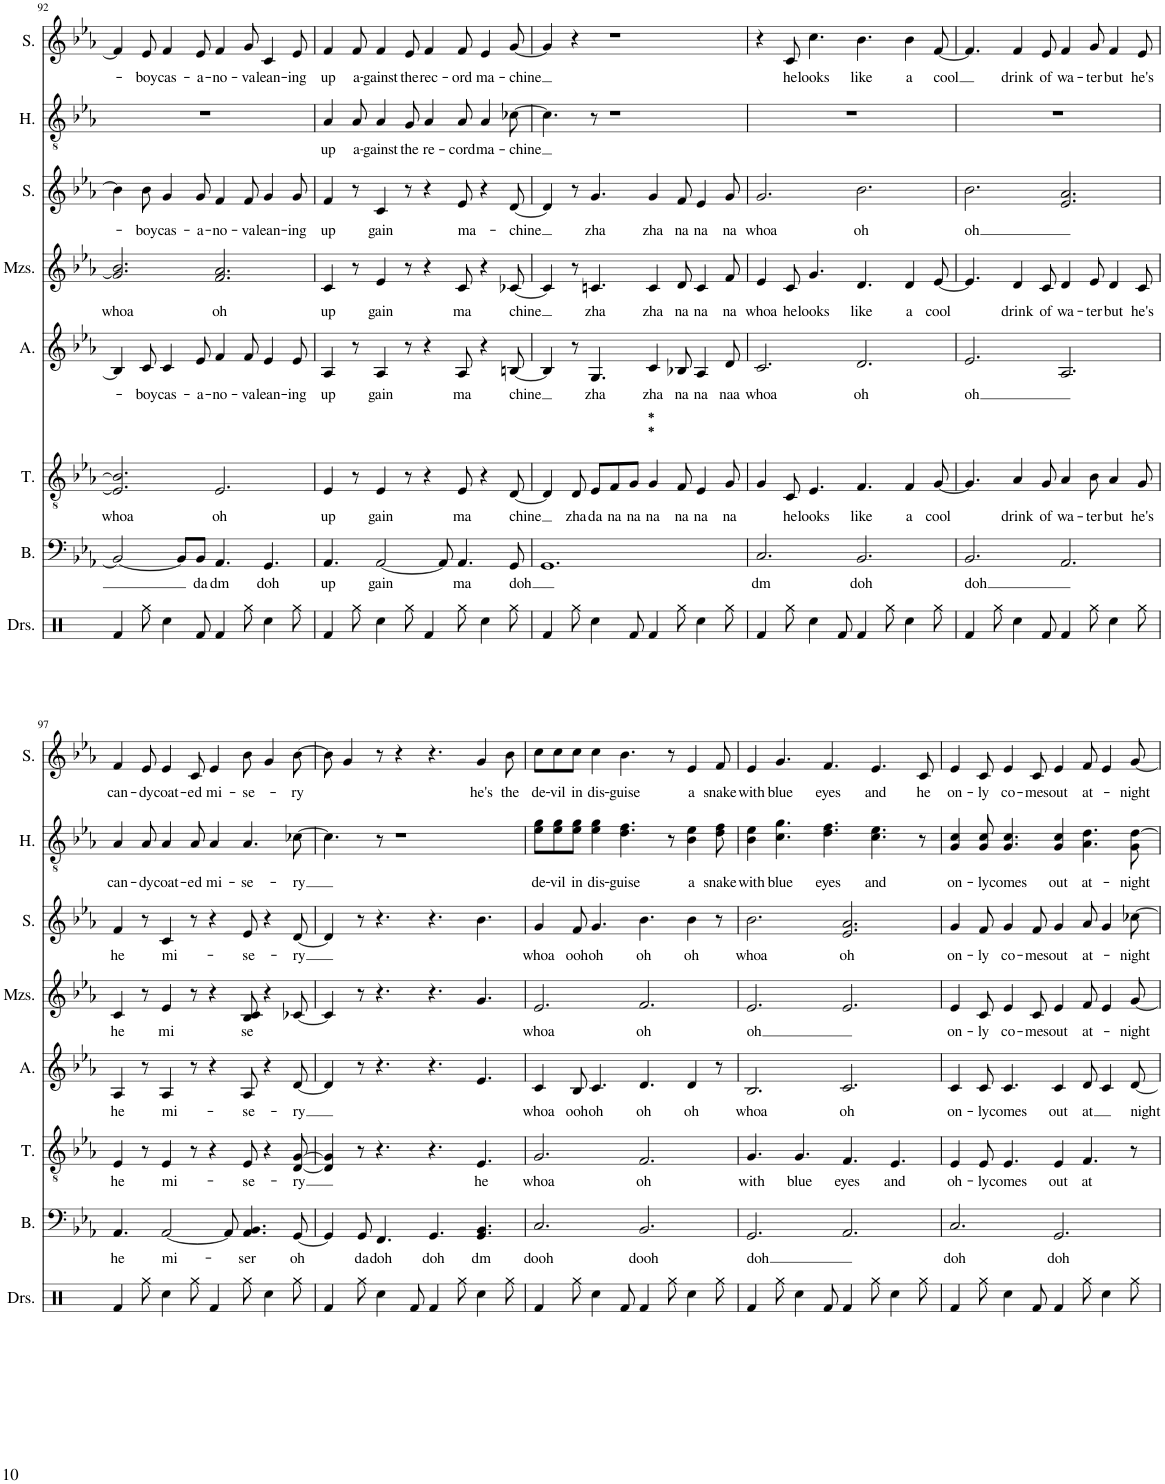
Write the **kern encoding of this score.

**kern	**text	**kern	**text	**kern	**text	**kern	**text	**kern	**text	**kern	**text	**kern	**text
*part7	*part7	*part6	*part6	*part5	*part5	*part4	*part4	*part3	*part3	*part2	*part2	*part1	*part1
*staff7	*staff7	*staff6	*staff6	*staff5	*staff5	*staff4	*staff4	*staff3	*staff3	*staff2	*staff2	*staff1	*staff1
*I"Bass	*	*I"Tenor	*	*I"Alto	*	*I"Mezzo-soprano	*	*I"Soprano	*	*I"Harmony	*	*I"Solo	*
*I'B.	*	*I'T.	*	*I'A.	*	*I'Mzs.	*	*I'S.	*	*I'H.	*	*I'S.	*
!!LO:PB:g=z
*clefF4	*	*clefGv2	*	*clefG2	*	*clefG2	*	*clefG2	*	*clefGv2	*	*clefG2	*
*k[b-e-a-]	*	*k[b-e-a-]	*	*k[b-e-a-]	*	*k[b-e-a-]	*	*k[b-e-a-]	*	*k[b-e-a-]	*	*k[b-e-a-]	*
*M12/8	*	*M12/8	*	*M12/8	*	*M12/8	*	*M12/8	*	*M12/8	*	*M12/8	*
=92	=92	=92	=92	=92	=92	=92	=92	=92	=92	=92	=92	=92	=92
!	!	!	!LO:LY:b	!	!	!	!LO:LY:b	!	!	!	!	!	!
2BB-/_	.	2.E-/] 2.B-/]	whoa	4B-/]	.	2.g/] 2.b-/	whoa	4b-\]	.	1.r	.	4f/]	.
!	!	!	!	!	!LO:LY:b	!	!	!	!LO:LY:b	!	!	!	!LO:LY:b
.	.	.	.	8c/	-boy	.	.	8b-\	-boy	.	.	8e-/	-boy
!	!	!	!	!	!LO:LY:b	!	!	!	!LO:LY:b	!	!	!	!LO:LY:b
.	.	.	.	4c/	cas-	.	.	4g/	cas-	.	.	4f/	cas-
8BB-/L]	.	.	.	.	.	.	.	.	.	.	.	.	.
!	!LO:LY:b	!	!	!	!LO:LY:b	!	!	!	!LO:LY:b	!	!	!	!LO:LY:b
8BB-/J	da	.	.	8e-/	-a-	.	.	8g/	-a-	.	.	8e-/	-a-
!	!LO:LY:b	!	!LO:LY:b	!	!LO:LY:b	!	!LO:LY:b	!	!LO:LY:b	!	!	!	!LO:LY:b
4.AA-/	dm	2.E-/	oh	4f/	-no-	2.f/ 2.a-/	oh	4f/	-no-	.	.	4f/	-no-
!	!	!	!	!	!LO:LY:b	!	!	!	!LO:LY:b	!	!	!	!LO:LY:b
.	.	.	.	8f/	-va	.	.	8f/	-va	.	.	8g/	-va
!	!LO:LY:b	!	!	!	!LO:LY:b	!	!	!	!LO:LY:b	!	!	!	!LO:LY:b
4.GG/	doh	.	.	4e-/	lean-	.	.	4g/	lean-	.	.	4c/	lean-
!	!	!	!	!	!LO:LY:b	!	!	!	!LO:LY:b	!	!	!	!LO:LY:b
.	.	.	.	8e-/	-ing	.	.	8g/	-ing	.	.	8e-/	-ing
=93	=93	=93	=93	=93	=93	=93	=93	=93	=93	=93	=93	=93	=93
!	!LO:LY:b	!	!LO:LY:b	!	!LO:LY:b	!	!LO:LY:b	!	!LO:LY:b	!	!LO:LY:b	!	!LO:LY:b
4.AA-/	up	4E-/	up	4A-/	up	4c/	up	4f/	up	4A-/	up	4f/	up
!	!	!	!	!	!	!	!	!	!	!	!LO:LY:b	!	!LO:LY:b
.	.	8r	.	8r	.	8r	.	8r	.	8A-/	a-	8f/	a-
!	!LO:LY:b	!	!LO:LY:b	!	!LO:LY:b	!	!LO:LY:b	!	!LO:LY:b	!	!LO:LY:b	!	!LO:LY:b
[2AA-/	gain	4E-/	gain	4A-/	gain	4e-/	gain	4c/	gain	4A-/	-gainst	4f/	-gainst
!	!	!	!	!	!	!	!	!	!	!	!LO:LY:b	!	!LO:LY:b
.	.	8r	.	8r	.	8r	.	8r	.	8G/	the	8e-/	the
!	!	!	!	!	!	!	!	!	!	!	!LO:LY:b	!	!LO:LY:b
.	.	4r	.	4r	.	4r	.	4r	.	4A-/	re-	4f/	rec-
8AA-/]	.	.	.	.	.	.	.	.	.	.	.	.	.
!	!LO:LY:b	!	!LO:LY:b	!	!LO:LY:b	!	!LO:LY:b	!	!LO:LY:b	!	!LO:LY:b	!	!LO:LY:b
4.AA-/	ma	8E-/	ma	8A-/	ma	8c/	ma	8e-/	ma-	8A-/	-cord	8f/	-ord
!	!	!	!	!	!	!	!	!	!	!	!LO:LY:b	!	!LO:LY:b
.	.	4r	.	4r	.	4r	.	4r	.	4A-/	ma-	4e-/	ma-
!	!LO:LY:b	!	!LO:LY:b	!	!LO:LY:b	!	!LO:LY:b	!	!LO:LY:b	!	!LO:LY:b	!	!LO:LY:b
8GG/	doh	[8D/	chine	[8Bn/	chine	[8c-X/	chine	[8d/	-chine	[8c-X\	-chine	[8g/	-chine
=94	=94	=94	=94	=94	=94	=94	=94	=94	=94	=94	=94	=94	=94
1.GG	.	4D/]	.	4B/]	.	4c-/]	.	4d/]	.	4.c-\]	.	4g/]	.
!	!	!	!LO:LY:b	!	!	!	!	!	!	!	!	!	!
.	.	8D/	zha	8r	.	8r	.	8r	.	.	.	4r	.
!	!	!	!LO:LY:b	!	!LO:LY:b	!	!LO:LY:b	!	!LO:LY:b	!	!	!	!
.	.	8E-/L	da	4.G/	zha	4.cn/	zha	4.g/	zha	8r	.	.	.
!	!	!	!LO:LY:b	!	!	!	!	!	!	!	!	!	!
.	.	8F/	na	.	.	.	.	.	.	1r	.	1r	.
!	!	!	!LO:LY:b	!	!	!	!	!	!	!	!	!	!
.	.	8G/J	na	.	.	.	.	.	.	.	.	.	.
!	!	!LO:TX:a:B:t=*	!	!	!	!	!	!	!	!	!	!	!
!	!	!LO:TX:a:B:t=*	!	!	!	!	!	!	!	!	!	!	!
!	!	!	!LO:LY:b	!	!LO:LY:b	!	!LO:LY:b	!	!LO:LY:b	!	!	!	!
.	.	4G/	na	4c/	zha	4c/	zha	4g/	zha	.	.	.	.
!	!	!	!LO:LY:b	!	!LO:LY:b	!	!LO:LY:b	!	!LO:LY:b	!	!	!	!
.	.	8F/	na	8B-X/	na	8d/	na	8f/	na	.	.	.	.
!	!	!	!LO:LY:b	!	!LO:LY:b	!	!LO:LY:b	!	!LO:LY:b	!	!	!	!
.	.	4E-/	na	4A-/	na	4c/	na	4e-/	na	.	.	.	.
!	!	!	!LO:LY:b	!	!LO:LY:b	!	!LO:LY:b	!	!LO:LY:b	!	!	!	!
.	.	8G/	na	8d/	naa	8f/	na	8g/	na	.	.	.	.
=95	=95	=95	=95	=95	=95	=95	=95	=95	=95	=95	=95	=95	=95
!	!LO:LY:b	!	!	!	!LO:LY:b	!	!LO:LY:b	!	!LO:LY:b	!	!	!	!
2.C/	dm	4G/	.	2.c/	whoa	4e-/	whoa	2.g/	whoa	1.r	.	4r	.
!	!	!	!LO:LY:b	!	!	!	!LO:LY:b	!	!	!	!	!	!LO:LY:b
.	.	8C/	he	.	.	8c/	he	.	.	.	.	8c/	he
!	!	!	!LO:LY:b	!	!	!	!LO:LY:b	!	!	!	!	!	!LO:LY:b
.	.	4.E-/	looks	.	.	4.g/	looks	.	.	.	.	4.cc\	looks
!	!LO:LY:b	!	!LO:LY:b	!	!LO:LY:b	!	!LO:LY:b	!	!LO:LY:b	!	!	!	!LO:LY:b
2.BB-/	doh	4.F/	like	2.d/	oh	4.d/	like	2.b-\	oh	.	.	4.b-\	like
!	!	!	!LO:LY:b	!	!	!	!LO:LY:b	!	!	!	!	!	!LO:LY:b
.	.	4F/	a	.	.	4d/	a	.	.	.	.	4b-\	a
!	!	!	!LO:LY:b	!	!	!	!LO:LY:b	!	!	!	!	!	!LO:LY:b
.	.	[8G/	cool	.	.	[8e-/	cool	.	.	.	.	[8f/	cool
=96	=96	=96	=96	=96	=96	=96	=96	=96	=96	=96	=96	=96	=96
!	!LO:LY:b	!	!	!	!LO:LY:b	!	!	!	!LO:LY:b	!	!	!	!
2.BB-/	doh	4.G/]	.	2.e-/	oh	4.e-/]	.	2.b-\	oh	1.r	.	4.f/]	.
!	!	!	!LO:LY:b	!	!	!	!LO:LY:b	!	!	!	!	!	!LO:LY:b
.	.	4A-/	drink	.	.	4d/	drink	.	.	.	.	4f/	drink
!	!	!	!LO:LY:b	!	!	!	!LO:LY:b	!	!	!	!	!	!LO:LY:b
.	.	8G/	of	.	.	8c/	of	.	.	.	.	8e-/	of
!	!	!	!LO:LY:b	!	!	!	!LO:LY:b	!	!	!	!	!	!LO:LY:b
2.AA-/	.	4A-/	wa-	2.A-/	.	4d/	wa-	2.e-/ 2.a-/	.	.	.	4f/	wa-
!	!	!	!LO:LY:b	!	!	!	!LO:LY:b	!	!	!	!	!	!LO:LY:b
.	.	8B-\	-ter	.	.	8e-/	-ter	.	.	.	.	8g/	-ter
!	!	!	!LO:LY:b	!	!	!	!LO:LY:b	!	!	!	!	!	!LO:LY:b
.	.	4A-/	but	.	.	4d/	but	.	.	.	.	4f/	but
!	!	!	!LO:LY:b	!	!	!	!LO:LY:b	!	!	!	!	!	!LO:LY:b
.	.	8G/	he's	.	.	8c/	he's	.	.	.	.	8e-/	he's
!!LO:LB:g=z
=97	=97	=97	=97	=97	=97	=97	=97	=97	=97	=97	=97	=97	=97
!	!LO:LY:b	!	!LO:LY:b	!	!LO:LY:b	!	!LO:LY:b	!	!LO:LY:b	!	!LO:LY:b	!	!LO:LY:b
4.AA-/	he	4E-/	he	4A-/	he	4c/	he	4f/	he	4A-/	can-	4f/	can-
!	!	!	!	!	!	!	!	!	!	!	!LO:LY:b	!	!LO:LY:b
.	.	8r	.	8r	.	8r	.	8r	.	8A-/	-dy	8e-/	-dy
!	!LO:LY:b	!	!LO:LY:b	!	!LO:LY:b	!	!LO:LY:b	!	!LO:LY:b	!	!LO:LY:b	!	!LO:LY:b
[2AA-/	mi-	4E-/	mi-	4A-/	mi-	4e-/	mi	4c/	mi-	4A-/	coat-	4e-/	coat-
!	!	!	!	!	!	!	!	!	!	!	!LO:LY:b	!	!LO:LY:b
.	.	8r	.	8r	.	8r	.	8r	.	8A-/	-ed	8c/	-ed
!	!	!	!	!	!	!	!	!	!	!	!LO:LY:b	!	!LO:LY:b
.	.	4r	.	4r	.	4r	.	4r	.	4A-/	mi-	4e-/	mi-
8AA-/]	.	.	.	.	.	.	.	.	.	.	.	.	.
!	!LO:LY:b	!	!LO:LY:b	!	!LO:LY:b	!	!LO:LY:b	!	!LO:LY:b	!	!LO:LY:b	!	!LO:LY:b
4.AA-/ 4.BB-/	-ser	8E-/	-se-	8A-/	-se-	8B-/ 8c/	se	8e-/	-se-	4.A-/	-se-	8b-\	-se-
.	.	4r	.	4r	.	4r	.	4r	.	.	.	4g/	.
!	!LO:LY:b	!	!LO:LY:b	!	!LO:LY:b	!	!	!	!LO:LY:b	!	!LO:LY:b	!	!LO:LY:b
[8GG/	oh	[8D/ [8G/	-ry	[8d/	-ry	[8c-X/	.	[8d/	-ry	[8c-X\	-ry	[8b-\	-ry
=98	=98	=98	=98	=98	=98	=98	=98	=98	=98	=98	=98	=98	=98
4GG/]	.	4D/] 4G/]	.	4d/]	.	4c-/]	.	4d/]	.	4.c-\]	.	8b-\]	.
.	.	.	.	.	.	.	.	.	.	.	.	4g/	.
!	!LO:LY:b	!	!	!	!	!	!	!	!	!	!	!	!
8GG/	da	8r	.	8r	.	8r	.	8r	.	.	.	.	.
!	!LO:LY:b	!	!	!	!	!	!	!	!	!	!	!	!
4.FF/	doh	4.r	.	4.r	.	4.r	.	4.r	.	8r	.	8r	.
.	.	.	.	.	.	.	.	.	.	1r	.	4r	.
!	!LO:LY:b	!	!	!	!	!	!	!	!	!	!	!	!
4.GG/	doh	4.r	.	4.r	.	4.r	.	4.r	.	.	.	4.r	.
!	!LO:LY:b	!	!LO:LY:b	!	!	!	!	!	!	!	!	!	!LO:LY:b
4.GG/ 4.BB-/	dm	4.E-/	he	4.e-/	.	4.g/	.	4.b-\	.	.	.	4g/	he's
!	!	!	!	!	!	!	!	!	!	!	!	!	!LO:LY:b
.	.	.	.	.	.	.	.	.	.	.	.	8b-\	the
=99	=99	=99	=99	=99	=99	=99	=99	=99	=99	=99	=99	=99	=99
!	!LO:LY:b	!	!LO:LY:b	!	!LO:LY:b	!	!LO:LY:b	!	!LO:LY:b	!	!LO:LY:b	!	!LO:LY:b
2.C/	dooh	2.G/	whoa	4c/	whoa	2.e-/	whoa	4g/	whoa	8e-\ 8g\L	de-	8cc\L	de-
!	!	!	!	!	!	!	!	!	!	!	!LO:LY:b	!	!LO:LY:b
.	.	.	.	.	.	.	.	.	.	8e-\ 8g\	-vil	8cc\	-vil
!	!	!	!	!	!LO:LY:b	!	!	!	!LO:LY:b	!	!LO:LY:b	!	!LO:LY:b
.	.	.	.	8B-/	ooh	.	.	8f/	ooh	8e-\ 8g\J	in	8cc\J	in
!	!	!	!	!	!LO:LY:b	!	!	!	!LO:LY:b	!	!LO:LY:b	!	!LO:LY:b
.	.	.	.	4.c/	oh	.	.	4.g/	oh	4e-\ 4g\	dis-	4cc\	dis-
!	!	!	!	!	!	!	!	!	!	!	!LO:LY:b	!	!LO:LY:b
.	.	.	.	.	.	.	.	.	.	4.d\ 4.f\	-guise	4.b-\	-guise
!	!LO:LY:b	!	!LO:LY:b	!	!LO:LY:b	!	!LO:LY:b	!	!LO:LY:b	!	!	!	!
2.BB-/	dooh	2.F/	oh	4.d/	oh	2.f/	oh	4.b-\	oh	.	.	.	.
.	.	.	.	.	.	.	.	.	.	8r	.	8r	.
!	!	!	!	!	!LO:LY:b	!	!	!	!LO:LY:b	!	!LO:LY:b	!	!LO:LY:b
.	.	.	.	4d/	oh	.	.	4b-\	oh	4B-\ 4e-\	a	4e-/	a
!	!	!	!	!	!	!	!	!	!	!	!LO:LY:b	!	!LO:LY:b
.	.	.	.	8r	.	.	.	8r	.	8d\ 8f\	snake	8f/	snake
=100	=100	=100	=100	=100	=100	=100	=100	=100	=100	=100	=100	=100	=100
!	!LO:LY:b	!	!LO:LY:b	!	!LO:LY:b	!	!LO:LY:b	!	!LO:LY:b	!	!LO:LY:b	!	!LO:LY:b
2.GG/	doh	4.G/	with	2.B-/	whoa	2.e-/	oh	2.b-\	whoa	4B-\ 4e-\	with	4e-/	with
!	!	!	!	!	!	!	!	!	!	!	!LO:LY:b	!	!LO:LY:b
.	.	.	.	.	.	.	.	.	.	4.c\ 4.g\	blue	4.g/	blue
!	!	!	!LO:LY:b	!	!	!	!	!	!	!	!	!	!
.	.	4.G/	blue	.	.	.	.	.	.	.	.	.	.
!	!	!	!	!	!	!	!	!	!	!	!LO:LY:b	!	!LO:LY:b
.	.	.	.	.	.	.	.	.	.	4.d\ 4.f\	eyes	4.f/	eyes
!	!	!	!LO:LY:b	!	!LO:LY:b	!	!	!	!LO:LY:b	!	!	!	!
2.AA-/	.	4.F/	eyes	2.c/	oh	2.e-/	.	2.e-/ 2.a-/	oh	.	.	.	.
!	!	!	!	!	!	!	!	!	!	!	!LO:LY:b	!	!LO:LY:b
.	.	.	.	.	.	.	.	.	.	4.c\ 4.e-\	and	4.e-/	and
!	!	!	!LO:LY:b	!	!	!	!	!	!	!	!	!	!
.	.	4.E-/	and	.	.	.	.	.	.	.	.	.	.
!	!	!	!	!	!	!	!	!	!	!	!	!	!LO:LY:b
.	.	.	.	.	.	.	.	.	.	8r	.	8c/	he
=101	=101	=101	=101	=101	=101	=101	=101	=101	=101	=101	=101	=101	=101
!	!LO:LY:b	!	!LO:LY:b	!	!LO:LY:b	!	!LO:LY:b	!	!LO:LY:b	!	!LO:LY:b	!	!LO:LY:b
2.C/	doh	4E-/	oh-	4c/	on-	4e-/	on-	4g/	on-	4G/ 4c/	on-	4e-/	on-
!	!	!	!LO:LY:b	!	!LO:LY:b	!	!LO:LY:b	!	!LO:LY:b	!	!LO:LY:b	!	!LO:LY:b
.	.	8E-/	-ly	8c/	-ly	8c/	-ly	8f/	-ly	8G/ 8c/	-ly	8c/	-ly
!	!	!	!LO:LY:b	!	!LO:LY:b	!	!LO:LY:b	!	!LO:LY:b	!	!LO:LY:b	!	!LO:LY:b
.	.	4.E-/	comes	4.c/	comes	4e-/	co-	4g/	co-	4.G/ 4.c/	comes	4e-/	co-
!	!	!	!	!	!	!	!LO:LY:b	!	!LO:LY:b	!	!	!	!LO:LY:b
.	.	.	.	.	.	8c/	-mes	8f/	-mes	.	.	8c/	-mes
!	!LO:LY:b	!	!LO:LY:b	!	!LO:LY:b	!	!LO:LY:b	!	!LO:LY:b	!	!LO:LY:b	!	!LO:LY:b
2.GG/	doh	4E-/	out	4c/	out	4e-/	out	4g/	out	4G/ 4c/	out	4e-/	out
!	!	!	!LO:LY:b	!	!LO:LY:b	!	!LO:LY:b	!	!LO:LY:b	!	!LO:LY:b	!	!LO:LY:b
.	.	4.F/	at	8d/	at	8f/	at-	8a-/	at-	4.A-\ 4.d\	at-	8f/	at-
.	.	.	.	4c/	.	4e-/	.	4g/	.	.	.	4e-/	.
!	!	!	!	!	!LO:LY:b	!	!LO:LY:b	!	!LO:LY:b	!	!LO:LY:b	!	!LO:LY:b
.	.	8r	.	[8d/	night	[8g/	-night	[8cc-X\	-night	8G\ [8d\	-night	[8g/	-night
=	=	=	=	=	=	=	=	=	=	=	=	=	=
*-	*-	*-	*-	*-	*-	*-	*-	*-	*-	*-	*-	*-	*-
